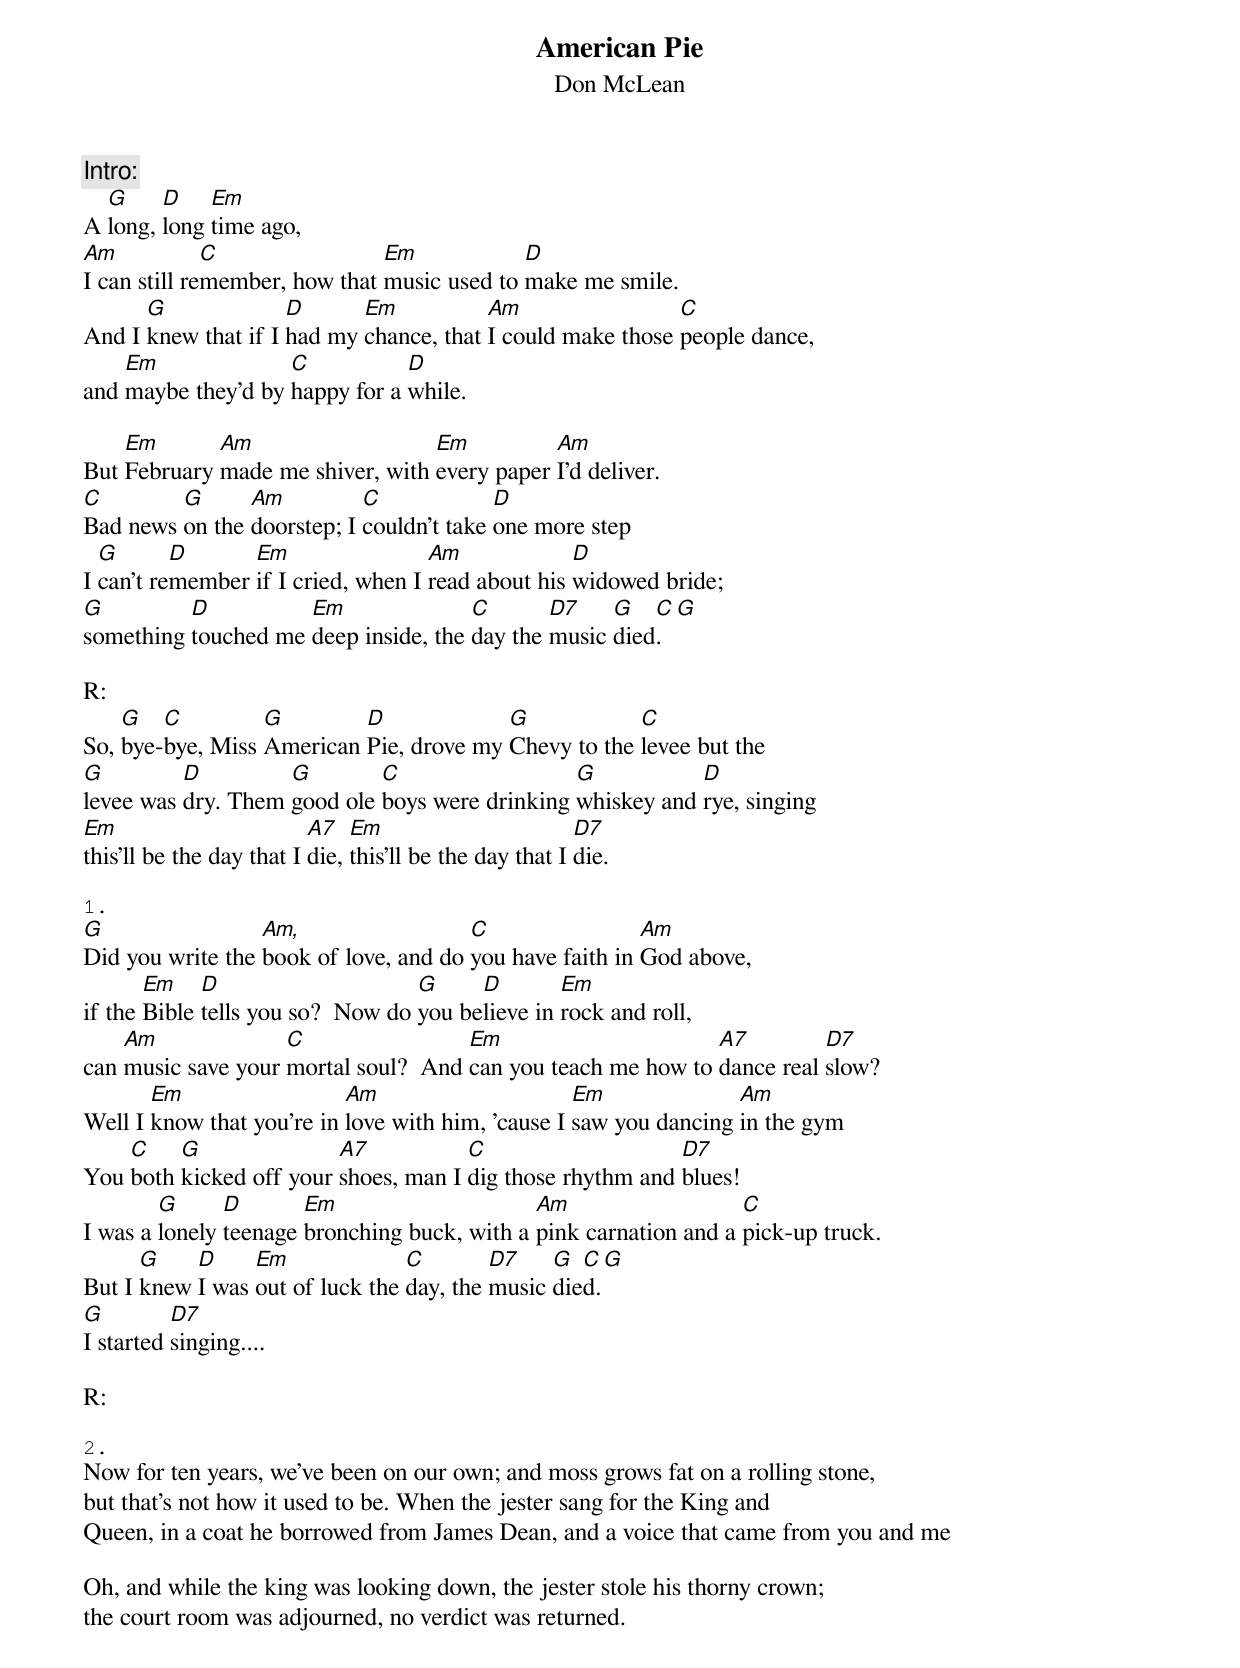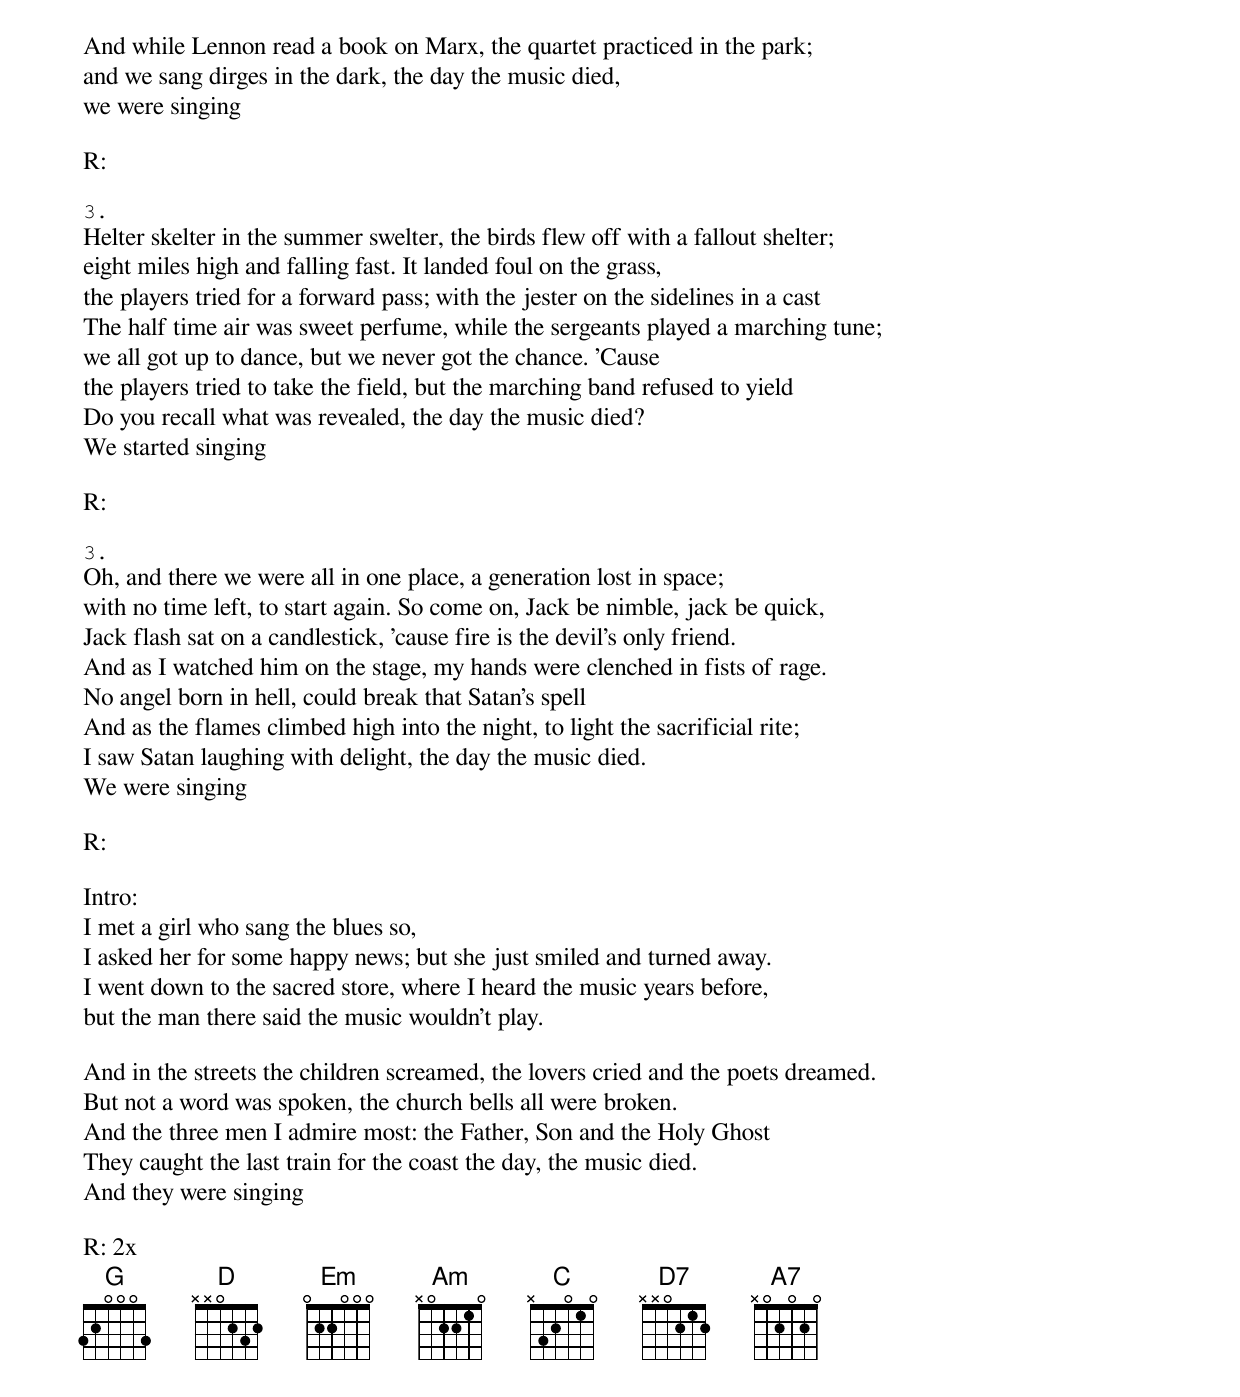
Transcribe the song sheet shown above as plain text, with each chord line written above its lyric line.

American Pie
Don McLean

Intro:
  G     D    Em
A long, long time ago,
Am            C                Em            D
I can still remember, how that music used to make me smile.
      G              D      Em           Am                 C
And I knew that if I had my chance, that I could make those people dance,
    Em              C           D
and maybe they'd by happy for a while.

    Em       Am                   Em          Am
But February made me shiver, with every paper I'd deliver.
C        G      Am          C             D
Bad news on the doorstep; I couldn't take one more step
  G       D      Em                 Am             D
I can't remember if I cried, when I read about his widowed bride;
G         D          Em               C       D7    G   C G
something touched me deep inside, the day the music died.

R:
    G   C         G        D             G            C
So, bye-bye, Miss American Pie, drove my Chevy to the levee but the
G         D         G        C                  G           D
levee was dry. Them good ole boys were drinking whiskey and rye, singing
Em                        A7   Em                        D7
this'll be the day that I die, this'll be the day that I die.

1.
G                 Am,                  C                 Am
Did you write the book of love, and do you have faith in God above,
       Em    D                     G     D        Em
if the Bible tells you so?  Now do you believe in rock and roll,
    Am              C                 Em                      A7         D7
can music save your mortal soul?  And can you teach me how to dance real slow?
       Em                  Am                      Em              Am
Well I know that you're in love with him, 'cause I saw you dancing in the gym
    C    G               A7           C                    D7
You both kicked off your shoes, man I dig those rhythm and blues!
        G      D       Em                     Am                   C
I was a lonely teenage bronching buck, with a pink carnation and a pick-up truck.
      G    D     Em              C        D7    G  C G
But I knew I was out of luck the day, the music died.
G         D7
I started singing....

R:

2.
Now for ten years, we've been on our own; and moss grows fat on a rolling stone,
but that's not how it used to be. When the jester sang for the King and
Queen, in a coat he borrowed from James Dean, and a voice that came from you and me

Oh, and while the king was looking down, the jester stole his thorny crown;
the court room was adjourned, no verdict was returned.
And while Lennon read a book on Marx, the quartet practiced in the park;
and we sang dirges in the dark, the day the music died,
we were singing

R:

3.
Helter skelter in the summer swelter, the birds flew off with a fallout shelter;
eight miles high and falling fast. It landed foul on the grass,
the players tried for a forward pass; with the jester on the sidelines in a cast
The half time air was sweet perfume, while the sergeants played a marching tune;
we all got up to dance, but we never got the chance. 'Cause
the players tried to take the field, but the marching band refused to yield
Do you recall what was revealed, the day the music died?
We started singing

R:

3.
Oh, and there we were all in one place, a generation lost in space;
with no time left, to start again. So come on, Jack be nimble, jack be quick,
Jack flash sat on a candlestick, 'cause fire is the devil's only friend.
And as I watched him on the stage, my hands were clenched in fists of rage.
No angel born in hell, could break that Satan’s spell
And as the flames climbed high into the night, to light the sacrificial rite;
I saw Satan laughing with delight, the day the music died.
We were singing

R:

Intro:
I met a girl who sang the blues so,
I asked her for some happy news; but she just smiled and turned away.
I went down to the sacred store, where I heard the music years before,
but the man there said the music wouldn't play.

And in the streets the children screamed, the lovers cried and the poets dreamed.
But not a word was spoken, the church bells all were broken.
And the three men I admire most: the Father, Son and the Holy Ghost
They caught the last train for the coast the day, the music died.
And they were singing

R: 2x
